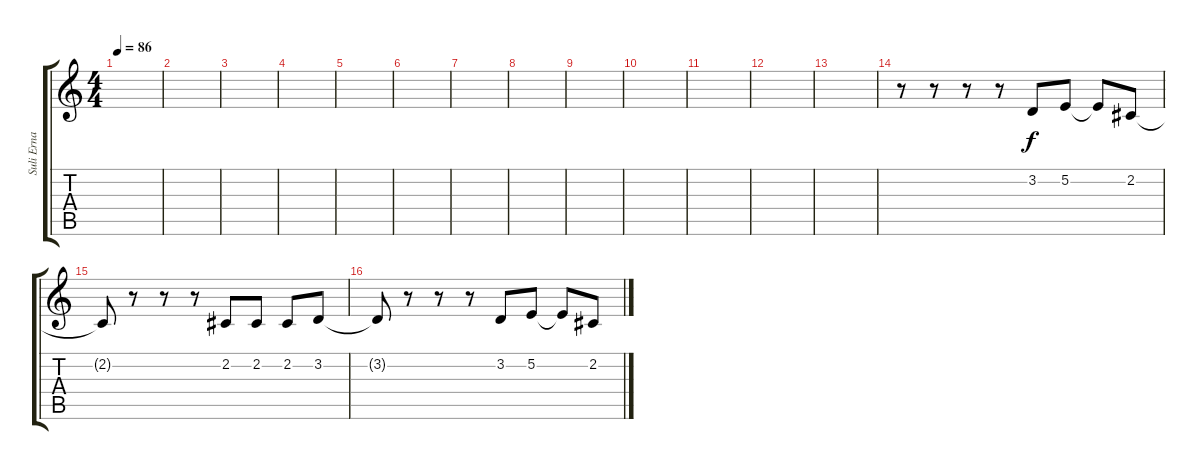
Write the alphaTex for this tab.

\track ("Suli Erna" "Suli Erna") {instrument lead2sawtooth}
\staff {score tabs}
\tuning (E4 B3 G3 D3 A2 D2) {hide}
\ts (4 4)
\tempo 86
\clef g2
\ks c
|
|
|
|
|
|
|
|
|
|
|
|
|
r.8 r.8 r.8 r.8 3.2.8 5.2.8 5.2{t}.8 2.2.8 |
2.2{t}.8 r.8 r.8 r.8 2.2.8 2.2.8 2.2.8 3.2.8 |
3.2{t}.8 r.8 r.8 r.8 3.2.8 5.2.8 5.2{t}.8 2.2.8
